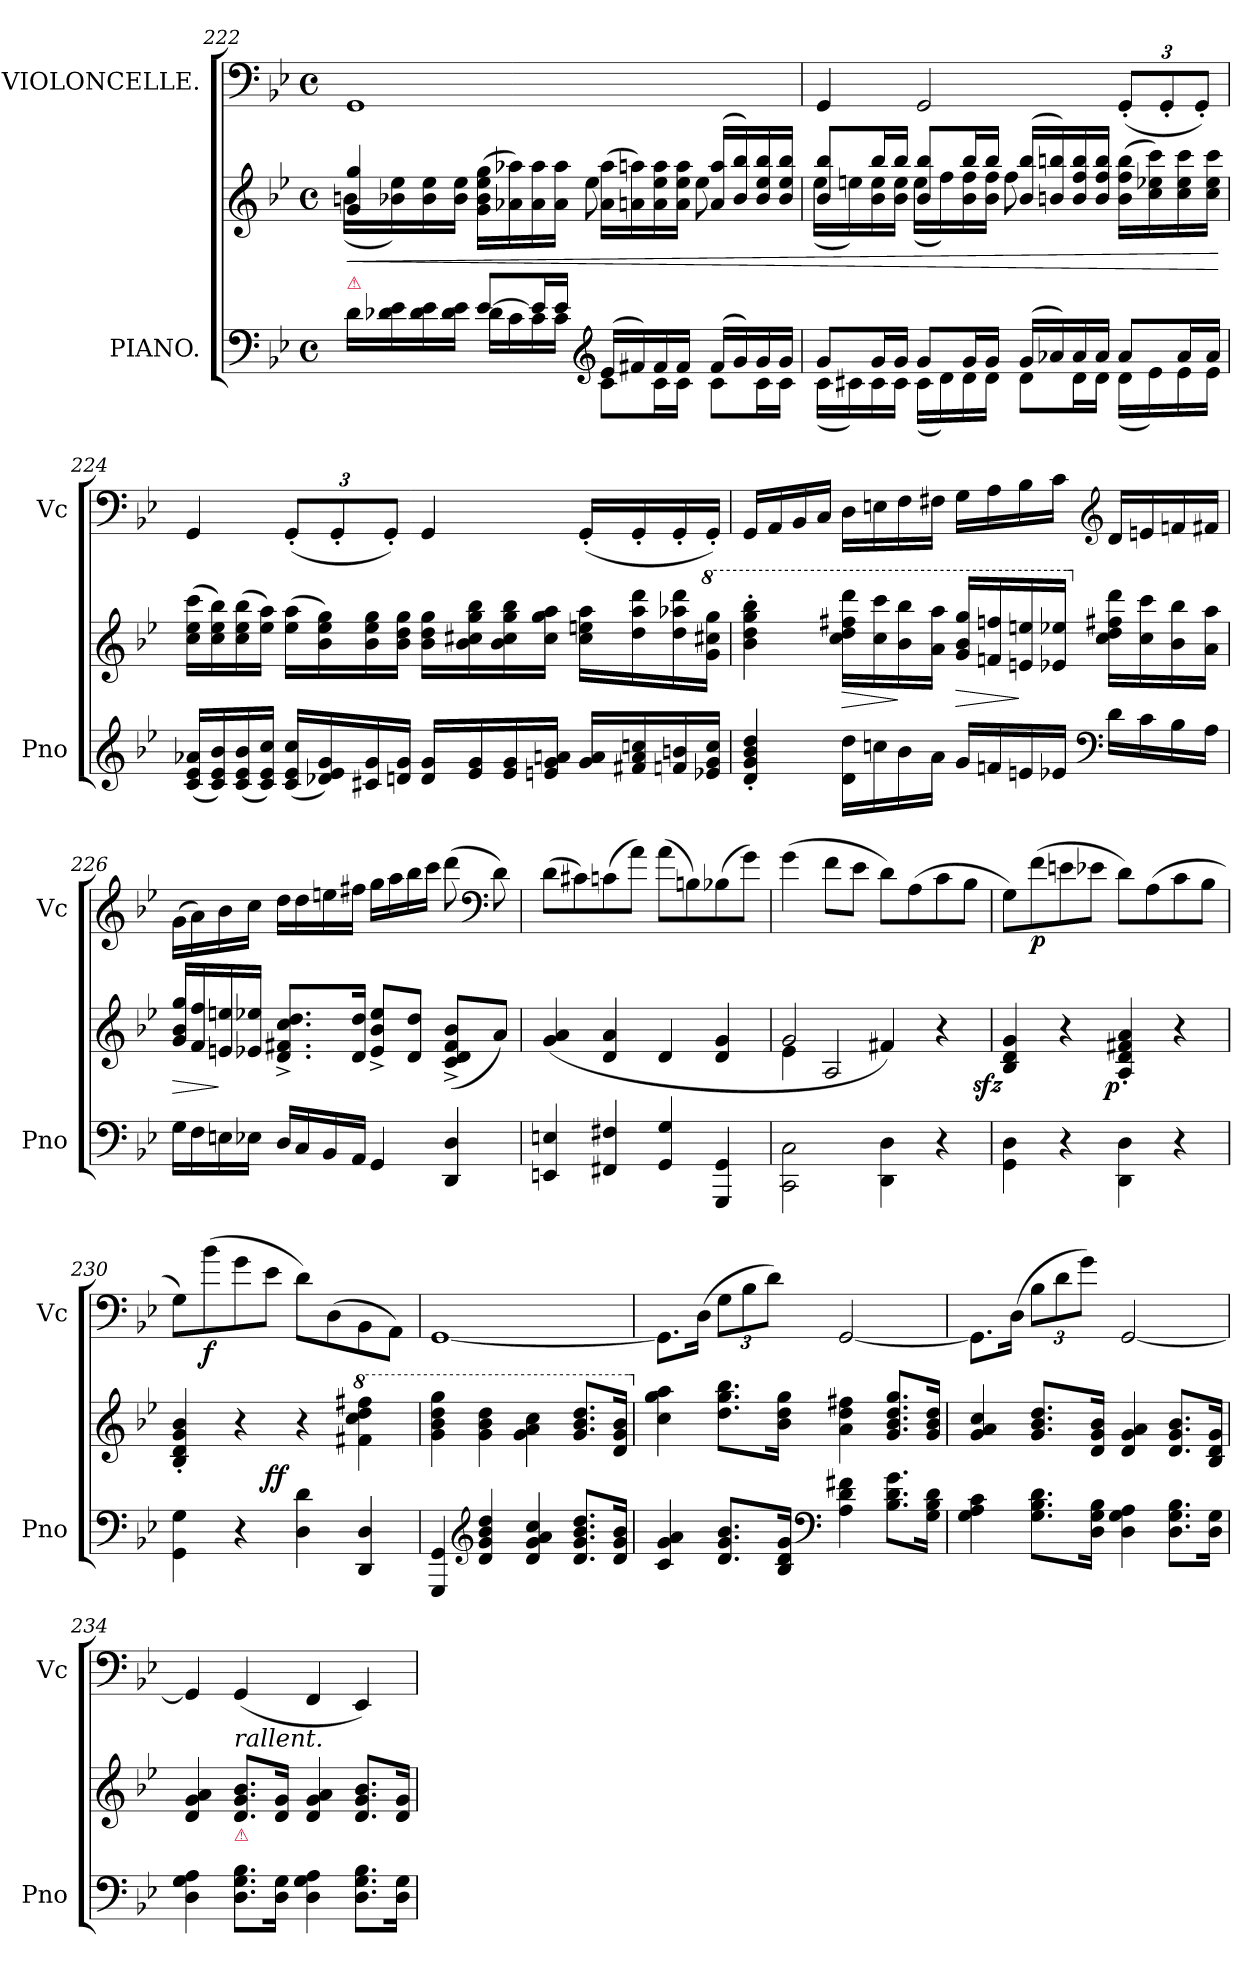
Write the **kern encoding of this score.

**kern	**kern	**dynam	**kern	**dynam
*part2	*part2	*part2	*part1	*part1
*staff3	*staff2	*staff2/3	*staff1	*staff1
*I"PIANO.	*	*	*I"VIOLONCELLE.	*
*I'Pno	*	*	*I'Vc	*
*clefF4	*clefG2	*	*clefF4	*
*k[b-e-]	*k[b-e-]	*	*k[b-e-]	*
*M4/4	*M4/4	*	*M4/4	*
*met(c)	*met(c)	*	*met(c)	*
=222	=222	=222	=222	=222
*^	*^	*	*	*
!	!	!LO:TX:b:color=crimson:t=⚠	!	!	!	!
!	!	!	!	!LO:HP:b	!	!
16dLL	4rAAAyy	4g 4gg	(>16bnLL	<	1GG!	.
16d-X 16e-	.	.	16b-X 16ee-)	.	.	.
16d- 16e-	.	.	16b- 16ee-	.	.	.
16d- 16e-JJ	.	.	16b- 16ee-JJ	.	.	.
[8e-L	16d-LL	4reeeyy	(>16g 16b- 16ee- 16ggLL	.	.	.
.	16c	.	16a-X 16aa-X)	.	.	.
16e-L]	16c	.	16a- 16aa-	.	.	.
16e-JJ	16cJJ	.	16a- 16aa-JJ	.	.	.
*clefG2	*	*	*	*	*	*
(<16e-LL	8cL	(>16a-\ 16aa-\LL	8ee-	.	.	.
16f#X)	.	16an\ 16aan\)	.	.	.	.
16f#	16cL	16a\ 16ee-\ 16aa\	8ryy	.	.	.
16f#JJ	16cJJ	16a\ 16ee-\ 16aa\JJ	.	.	.	.
(<16f#LL	8cL	(>16a 16aaLL	8ee-	.	.	.
16g)	.	16b- 16bb-)	.	.	.	.
16g	16cL	16b- 16ee- 16bb-	8ryy	.	.	.
16gJJ	16cJJ	16b- 16ee- 16bb-JJ	.	.	.	.
=223	=223	=223	=223	=223	=223	=223
8gL	(>16cLL	8b- 8bb-L	(>16ee-LL	.	4GG!	.
.	16c#X)	.	16een)	.	.	.
16gL	16c#	16bb-L	16b- 16ee	.	.	.
16gJJ	16c#JJ	16bb-JJ	16b- 16eeJJ	.	.	.
8gL	(>16c#LL	8b- 8bb-L	(>16eeLL	.	2GG!	.
.	16d)	.	16ff)	.	.	.
16gL	16d	16bb-L	16b- 16ff	.	.	.
16gJJ	16dJJ	16bb-JJ	16b- 16ffJJ	.	.	.
(<16gLL	8dL	(>16b- 16bb-LL	8ff\	.	.	.
16a-X)	.	16bn 16bbn)	.	.	.	.
16a-	16dL	16b 16ff 16bb	8ryy	.	.	.
16a-JJ	16dJJ	16b 16ff 16bbJJ	.	.	.	.
8a-L	(>16dLL	4rgggyy	(>16b\ 16ff\ 16bb\LL	.	(<12GG'!L	.
.	16e-)	.	16cc 16ee-X 16ccc)	.	.	.
.	.	.	.	.	12GG'!	.
16a-L	16e-	.	16cc 16ee- 16ccc	.	.	.
.	.	.	.	.	12GG'!J)	.
16a-JJ	16e-JJ	.	16cc 16ee- 16cccJJ	.	.	.
*v	*v	*	*	*	*	*
*	*v	*v	*	*	*
.	.	[	.	.
=224	=224	=224	=224	=224
(>16c 16e- 16a-XLL	(>16cc 16ee- 16cccLL	.	4GG!	.
16c 16e- 16b-)	16cc 16ee- 16bb-)	.	.	.
(>16c 16e- 16b-	(>16cc 16ee- 16bb-	.	.	.
16c 16e- 16ccJJ)	16ee- 16aaJJ)	.	.	.
(>16c 16e- 16ccLL	(>16ee- 16aaLL	.	(<12GG'!L	.
16d-X 16e- 16g)	16b- 16ee- 16gg)	.	.	.
.	.	.	12GG'!	.
16c#X 16g	16b- 16ee- 16gg	.	.	.
.	.	.	12GG'!J)	.
16dn 16gJJ	16b- 16dd 16ggJJ	.	.	.
16d 16gLL	16b- 16dd 16ggLL	.	4GG!	.
16e- 16g	16b- 16cc#X 16gg 16bb-	.	.	.
16e- 16g	16b- 16cc# 16gg 16bb-	.	.	.
16en 16g 16anJJ	16cc# 16gg 16aaJJ	.	.	.
16g 16aLL	16cc# 16een 16aaLL	.	(<16GG'!LL	.
16f#X 16a 16ccn	16dd 16aa 16ddd	.	16GG'!	.
16fn 16bn	16dd 16aa-X 16ddd	.	16GG'!	.
*	*8va	*	*	*
16e-X 16g 16ccJJ	16gg 16ccc#X 16gggJJ	.	16GG'!JJ)	.
=225	=225	=225	=225	=225
4d'< 4g'< 4b-'< 4dd'<	4bb-'> 4ddd'> 4ggg'> 4bbb-'>	.	16GG!LL	.
.	.	.	16AA!	.
.	.	.	16BB-!	.
.	.	.	16C!JJ	.
16d\ 16dd\LL	16ccc 16ddd 16fff#X 16ddddLL	>	16D!\LL	.
16ccn	16ccc 16cccc	.	16En!	.
16b-	16bb- 16bbb-	]	16F!	.
16aJJ	16aa 16aaaJJ	.	16F#X!JJ	.
16gLL	16gg/ 16bb-/ 16ggg/LL	>	16G!\LL	.
16fn	16ffn 16fffn	.	16A!	.
16en	16een 16eeen	]	16B-!	.
16e-XJJ	16ee-X 16eee-XJJ	.	16c!JJ	.
*clefF4	*	*	*clefG2	*
*	*X8va	*	*	*
16dLL	16cc 16dd 16ff#X 16dddLL	.	16d!LL	.
16c	16cc 16ccc	.	16en!	.
16B-	16b- 16bb-	.	16fn!	.
16AJJ	16a 16aaJJ	.	16f#X!JJ	.
=226	=226	=226	=226	=226
16GLL	16g 16b- 16ggLL	>	(>16g!LL	.
16F	16f 16ff	.	16a!)	.
16En	16en/ 16een/	]	16b-!\	.
16E-XJJ	16e-X 16ee-XJJ	.	16cc!JJ	.
16DLL	8.d^< 8.f#X^< 8.cc^< 8.dd^<L	.	16dd!\LL	.
16C	.	.	16dd!	.
16BB-	.	.	16een!	.
16AAJJ	16d 16ddJk	.	16ff#X!JJ	.
4GG	8e-^< 8b-^< 8ee-^<L	.	16gg!\LL	.
.	.	.	16aa!	.
.	8d 8ddJ	.	16bb-!	.
.	.	.	16ccc!JJ	.
4DD 4D	(<8c^< 8d^< 8f#^< 8b-^<L	.	(>8ddd!	.
*	*	*	*clefF4	*
.	8aJ)	.	8d!)	.
=227	=227	=227	=227	=227
4EEn 4En	(>4g 4a	.	(>8d!\L	.
.	.	.	8c#X!)	.
4FF#X 4F#X	4d 4a	.	(>8cn!	.
.	.	.	8a!J)	.
4GG 4G	4d	.	(>8a!L	.
.	.	.	8Bn!)	.
4GGG 4GG	4d 4g	.	(>8B-X!\	.
.	.	.	8g!J)	.
=228	=228	=228	=228	=228
*	*^	*	*	*
2CC\ 2C\	2g	4e-	.	(>4g!	.
.	.	2A/	.	8f!\L	.
.	.	.	.	8e-!J	.
4DD\ 4D\	4f#X)	.	.	8d!L)	.
.	.	.	.	(>8A!\	.
4r	4r	4rcyy	.	8c!	.
.	.	.	.	8B-!J	.
*	*v	*v	*	*	*
=229	=229	=229	=229	=229
!	!	!LO:DY:rj	!	!
4GG\ 4D\	4B-/ 4d/ 4g/	sfz	8G!L)	.
.	.	.	(>8f!	p
4r	4r	.	8en!\	.
.	.	.	8e-X!J	.
!	!	!LO:DY:rj	!	!
4DD\ 4D\	4A'>/ 4d'>/ 4f#X'>/ 4a'>/	p	8d!L)	.
.	.	.	(>8A!\	.
4r	4r	.	8c!	.
.	.	.	8B-!J	.
=230	=230	=230	=230	=230
*	*^	*	*	*
4GG\ 4G\	4B-'< 4d'< 4g'< 4b-'<	4.ryy	.	8G!L)	.
.	.	.	.	(>8b-!	f
4r	4r	.	.	8g!\	.
.	.	2ryy	ff	8e-!J	.
4D 4d	4r	.	.	8d!L)	.
.	.	.	.	(>8D!\	.
*	*8va	*	*	*	*
4DD 4D	4ff#X 4ccc 4ddd 4fff#X	.	.	8BB-!	.
.	.	8ryy	.	8AA!J)	.
*	*v	*v	*	*	*
=231	=231	=231	=231	=231
4GGG 4GG	4gg 4bb- 4ddd 4ggg	.	[1GG!	.
*clefG2	*	*	*	*
4d 4g 4b- 4dd	4gg 4bb- 4ddd	.	.	.
4d 4g 4a 4cc	4gg\ 4aa\ 4ccc\	.	.	.
8.d 8.g 8.b- 8.ddL	8.gg 8.bb- 8.dddL	.	.	.
16d 16g 16b-Jk	16dd 16gg 16bb-Jk	.	.	.
=232	=232	=232	=232	=232
*	*X8va	*	*	*
4c 4g 4a	4cc 4gg 4aa	.	8.GG!\L]	.
.	.	.	(>16D!Jk	.
8.d 8.g 8.b-L	8.dd 8.gg 8.bb-L	.	12G!\L	.
.	.	.	12B-!	.
.	.	.	12d!J)	.
16B- 16d 16gJk	16b- 16dd 16ggJk	.	.	.
*clefF4	*	*	*	*
4A 4d 4f#X	4a 4dd 4ff#X	.	[2GG!	.
8.B- 8.d 8.gL	8.g/ 8.b-/ 8.dd/ 8.gg/L	.	.	.
16G 16B- 16dJk	16g 16b- 16ddJk	.	.	.
=233	=233	=233	=233	=233
4G 4A 4c	4g 4a 4cc	.	8.GG!\L]	.
.	.	.	(>16D!Jk	.
8.G 8.B- 8.dL	8.g 8.b- 8.ddL	.	12B-:!\L	.
.	.	.	12d!	.
.	.	.	12g!J)	.
16D 16G 16B-Jk	16d 16g 16b-Jk	.	.	.
4D 4G 4A	4d 4g 4a	.	[2GG!	.
8.D 8.G 8.B-L	8.d 8.g 8.b-L	.	.	.
16D 16GJk	16B- 16d 16gJk	.	.	.
=234	=234	=234	=234	=234
4D 4G 4A	4d 4g 4a	.	4GG!]	.
!	!LO:TX:a:i:t=rallent.	!	!	!
!	!LO:TX:b:color=crimson:t=⚠	!	!	!
8.D 8.G 8.B-L	8.d 8.g 8.b-L	.	(<4GG!	.
16D 16GJk	16d 16gJk	.	.	.
4D 4G 4A	4d 4g 4a	.	4FF!	.
8.D 8.G 8.B-L	8.d 8.g 8.b-L	.	4EE-!)	.
16D 16GJk	16d 16gJk	.	.	.
=	=	=	=	=
*-	*-	*-	*-	*-
